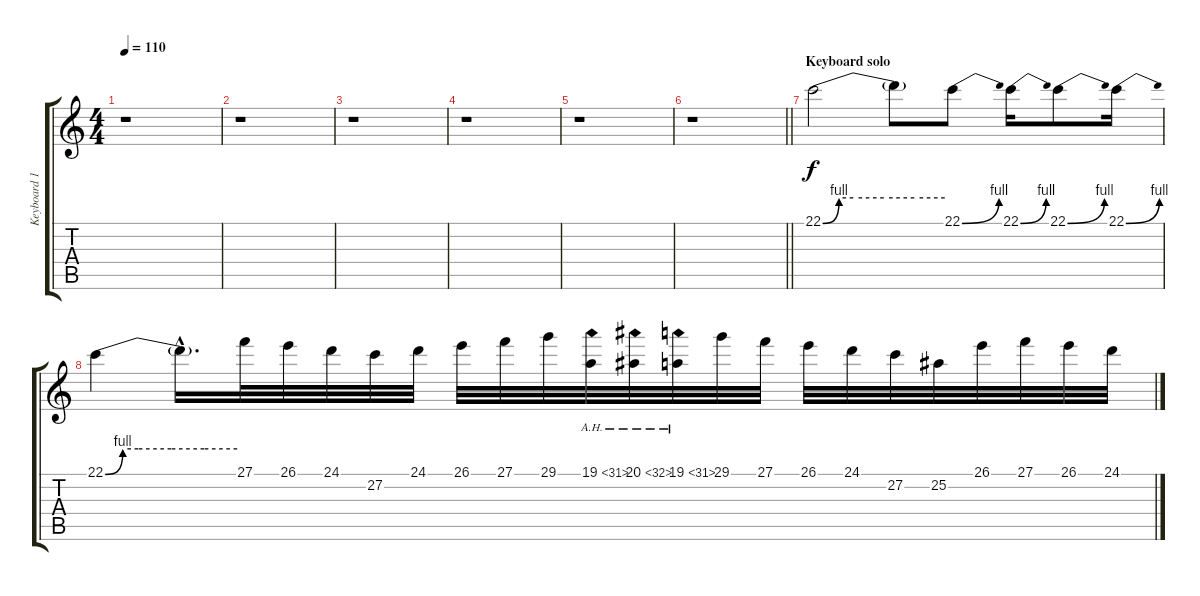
\track ("Keyboard 1 (Lead)" "Keyboard 1") {instrument lead1square}
\staff {score tabs}
\tuning (D4 A3 F3 C3 G2 D2) {hide}
\ts (4 4)
\tempo 110
\clef g2
\ks c
r.1{dy f} |
r.1 |
r.1 |
r.1 |
r.1 |
\barLineRight lightlight
r.1 |
\section ("" "Keyboard solo")
22.1{be (custom 0 0 8 4 15 4 30 4 45 4 60 4)}.2 22.1{t}.8 22.1{be (bend 0 0 60 4)}.8 22.1{be (bend 0 0 60 4)}.16 22.1{be (bend 0 0 60 4)}.8 22.1{be (bend 0 0 60 4)}.16 |
22.1{be (custom 0 0 8 4 15 4 30 4 45 4 60 4)}.4 22.1{hac t}.16{d} 27.1.32 26.1.32 24.1.32 27.2.32 24.1.32 26.1.32 27.1.32 29.1.32 19.1{ah 12}.32 20.1{ah 12}.32 19.1{ah 12}.32 29.1.32 27.1.32 26.1.32 24.1.32 27.2.32 25.2.32 26.1.32 27.1.32 26.1.32 24.1.32
